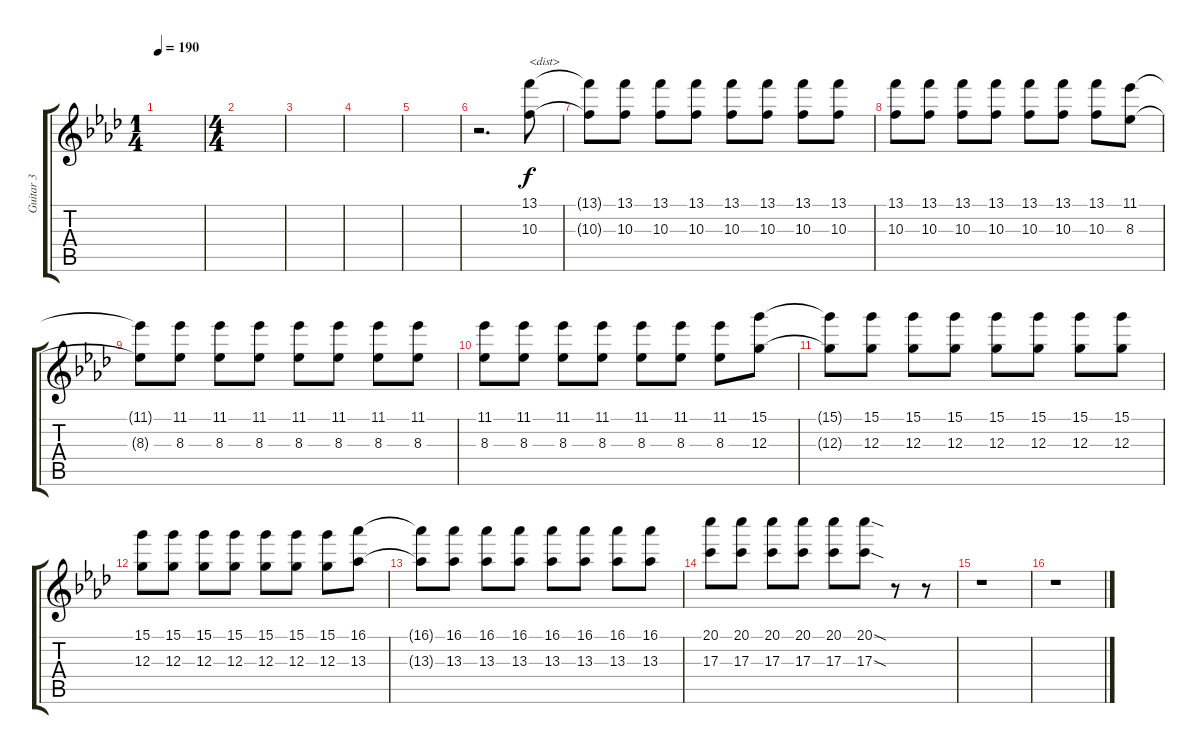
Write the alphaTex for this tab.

\track ("Guitar 3" "Guitar 3") {instrument distortionguitar}
\staff {score tabs}
\tuning (E4 B3 G3 D3 A2 E2) {hide}
\ts (1 4)
\tempo 190
\clef g2
\ks ab
|
\ts (4 4)
|
|
|
|
r.2{d} (13.1 10.3).8{txt "<dist>"} |
(13.1{t} 10.3{t}).8 (13.1 10.3).8 (13.1 10.3).8 (13.1 10.3).8 (13.1 10.3).8 (13.1 10.3).8 (13.1 10.3).8 (13.1 10.3).8 |
(13.1 10.3).8 (13.1 10.3).8 (13.1 10.3).8 (13.1 10.3).8 (13.1 10.3).8 (13.1 10.3).8 (13.1 10.3).8 (11.1 8.3).8 |
(11.1{t} 8.3{t}).8 (11.1 8.3).8 (11.1 8.3).8 (11.1 8.3).8 (11.1 8.3).8 (11.1 8.3).8 (11.1 8.3).8 (11.1 8.3).8 |
(11.1 8.3).8 (11.1 8.3).8 (11.1 8.3).8 (11.1 8.3).8 (11.1 8.3).8 (11.1 8.3).8 (11.1 8.3).8 (15.1 12.3).8 |
(15.1{t} 12.3{t}).8 (15.1 12.3).8 (15.1 12.3).8 (15.1 12.3).8 (15.1 12.3).8 (15.1 12.3).8 (15.1 12.3).8 (15.1 12.3).8 |
(15.1 12.3).8 (15.1 12.3).8 (15.1 12.3).8 (15.1 12.3).8 (15.1 12.3).8 (15.1 12.3).8 (15.1 12.3).8 (16.1 13.3).8 |
(16.1{t} 13.3{t}).8 (16.1 13.3).8 (16.1 13.3).8 (16.1 13.3).8 (16.1 13.3).8 (16.1 13.3).8 (16.1 13.3).8 (16.1 13.3).8 |
(20.1 17.3).8 (20.1 17.3).8 (20.1 17.3).8 (20.1 17.3).8 (20.1 17.3).8 (20.1{sod} 17.3{sod}).8 r.8 r.8 |
r.1 |
r.1
